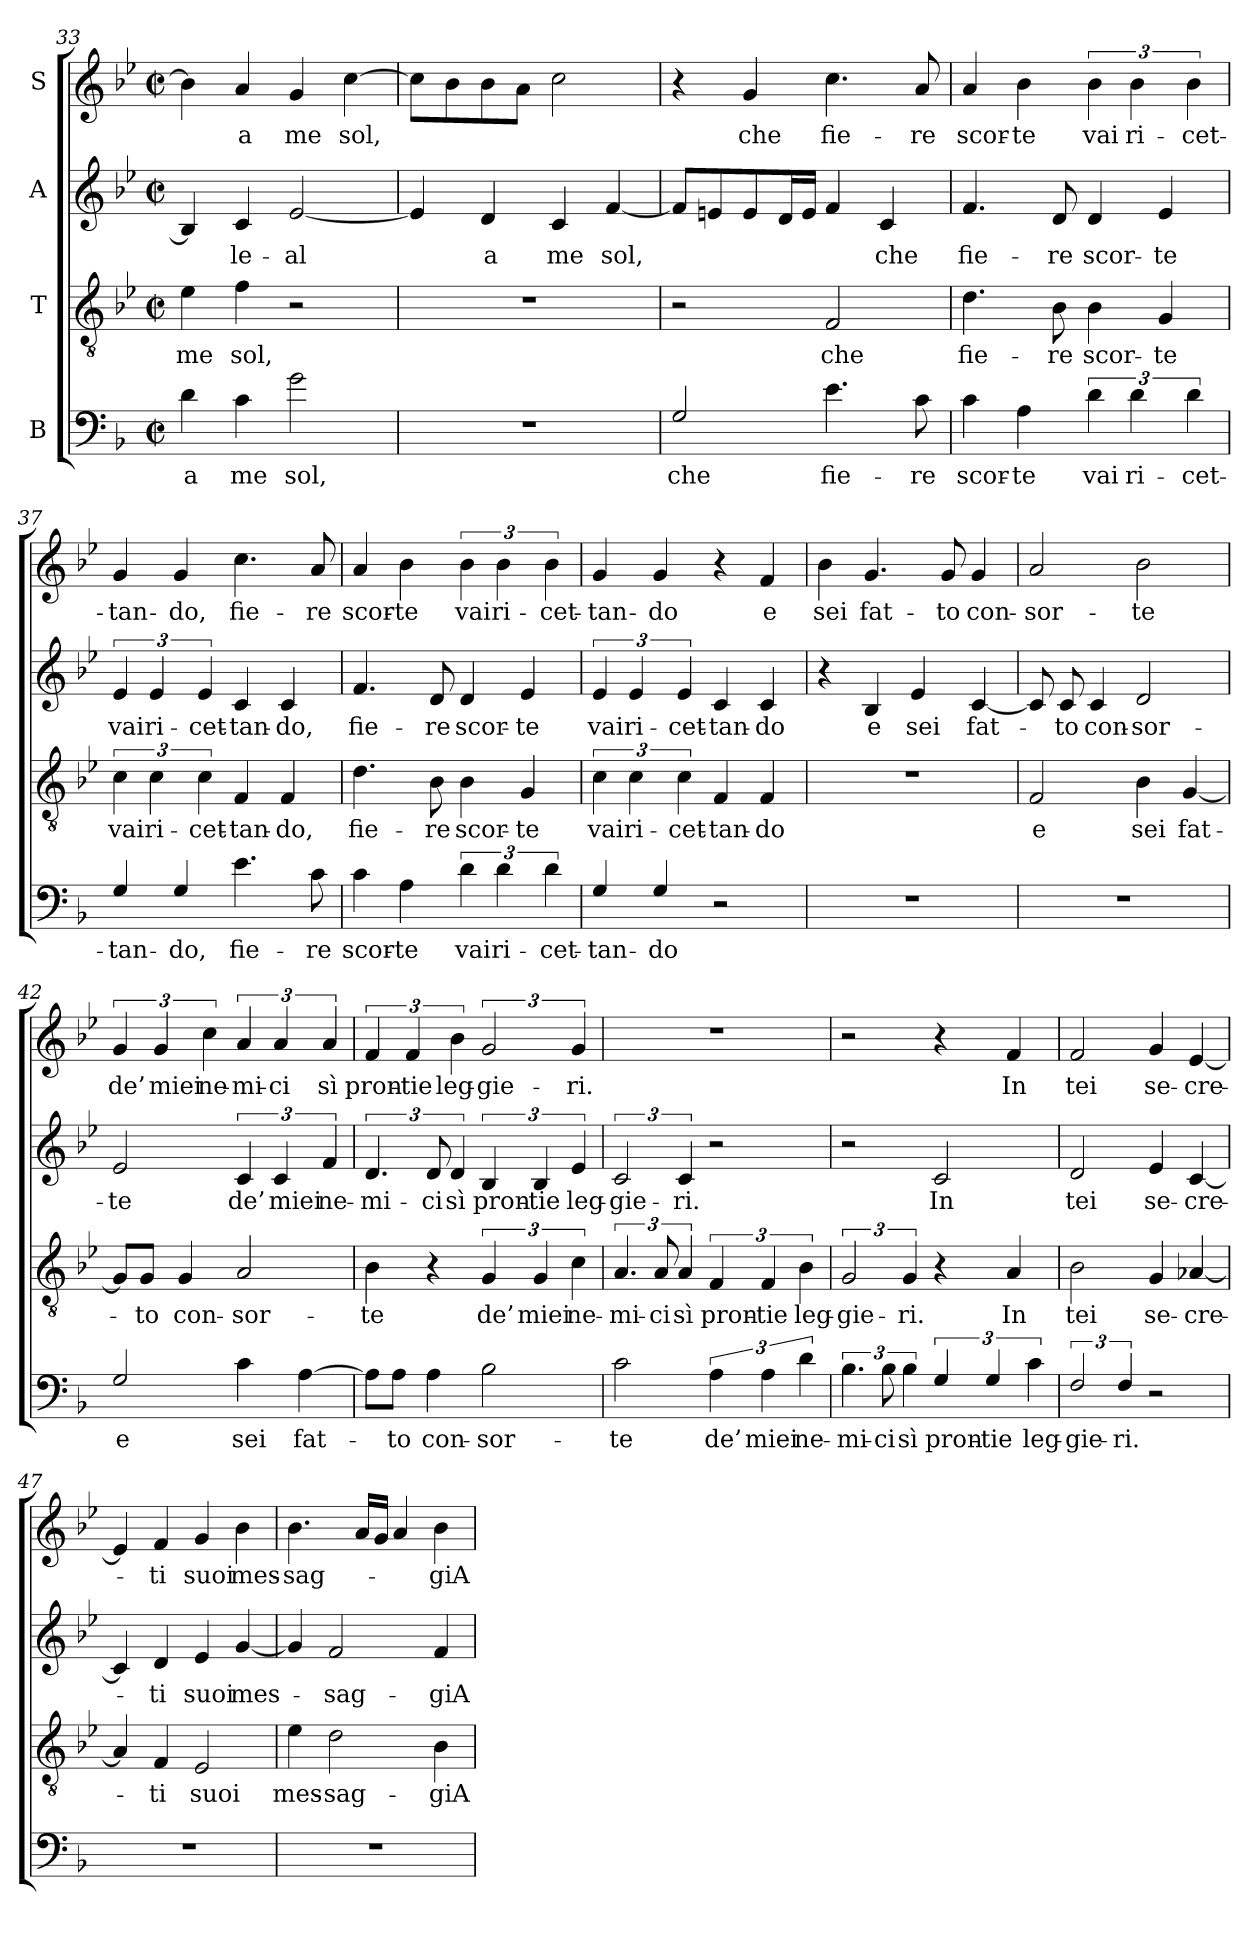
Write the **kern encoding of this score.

**kern	**text	**kern	**text	**kern	**text	**kern	**text
*part4	*part4	*part3	*part3	*part2	*part2	*part1	*part1
*staff4	*staff4	*staff3	*staff3	*staff2	*staff2	*staff1	*staff1
*I"B	*	*I"T	*	*I"A	*	*I"S	*
*clefF4	*	*clefGv2	*	*clefG2	*	*clefG2	*
*ITrd4c7	*	*	*	*	*	*	*
*k[b-e-]	*	*k[b-e-]	*	*k[b-e-]	*	*k[b-e-]	*
*B-:	*	*B-:	*	*B-:	*	*B-:	*
*M2/2	*	*M2/2	*	*M2/2	*	*M2/2	*
*met(c|)	*	*met(c|)	*	*met(c|)	*	*met(c|)	*
=33	=33	=33	=33	=33	=33	=33	=33
4G\	a	4e-\	me	4B-/]	.	4b-\]	.
4F\	me	4f\	sol,	4c/	-le-	4a/	a
2c\	sol,	2r	.	[2e-/	-al	4g/	me
.	.	.	.	.	.	[4cc\	sol,
=34	=34	=34	=34	=34	=34	=34	=34
1r	.	1r	.	4e-/]	.	8cc\L]	.
.	.	.	.	.	.	8b-\	.
.	.	.	.	4d/	a	8b-\	.
.	.	.	.	.	.	8a\J	.
.	.	.	.	4c/	me	2cc\	.
.	.	.	.	[4f/	sol,	.	.
=35	=35	=35	=35	=35	=35	=35	=35
2C/	che	2r	.	8f/L]	.	4r	.
.	.	.	.	8en/	.	.	.
.	.	.	.	8e/	.	4g/	che
.	.	.	.	16d/L	.	.	.
.	.	.	.	16e/JJ	.	.	.
4.A\	fie-	2F/	che	4f/	.	4.cc\	fie-
.	.	.	.	4c/	che	.	.
8F\	-re	.	.	.	.	8a/	-re
!!LO:PB:g=z
=36	=36	=36	=36	=36	=36	=36	=36
4F\	scor-	4.d\	fie-	4.f/	fie-	4a/	scor-
4D\	-te	.	.	.	.	4b-\	-te
.	.	8B-\	-re	8d/	-re	.	.
6G\	vai	4B-\	scor-	4d/	scor-	6b-\	vai
6G\	ri-	.	.	.	.	6b-\	ri-
.	.	4G/	-te	4e-/	-te	.	.
6G\	-cet-	.	.	.	.	6b-\	-cet-
=37	=37	=37	=37	=37	=37	=37	=37
4C/	-tan-	6c\	vai	6e-/	vai	4g/	-tan-
.	.	6c\	ri-	6e-/	ri-	.	.
4C/	-do,	.	.	.	.	4g/	-do,
.	.	6c\	-cet-	6e-/	-cet-	.	.
4.A\	fie-	4F/	-tan-	4c/	-tan-	4.cc\	fie-
.	.	4F/	-do,	4c/	-do,	.	.
8F\	-re	.	.	.	.	8a/	-re
=38	=38	=38	=38	=38	=38	=38	=38
4F\	scor-	4.d\	fie-	4.f/	fie-	4a/	scor-
4D\	-te	.	.	.	.	4b-\	-te
.	.	8B-\	-re	8d/	-re	.	.
6G\	vai	4B-\	scor-	4d/	scor-	6b-\	vai
6G\	ri-	.	.	.	.	6b-\	ri-
.	.	4G/	-te	4e-/	-te	.	.
6G\	-cet-	.	.	.	.	6b-\	-cet-
=39	=39	=39	=39	=39	=39	=39	=39
4C/	-tan-	6c\	vai	6e-/	vai	4g/	-tan-
.	.	6c\	ri-	6e-/	ri-	.	.
4C/	-do	.	.	.	.	4g/	-do
.	.	6c\	-cet-	6e-/	-cet-	.	.
2r	.	4F/	-tan-	4c/	-tan-	4r	.
.	.	4F/	-do	4c/	-do	4f/	e
=40	=40	=40	=40	=40	=40	=40	=40
1r	.	1r	.	4r	.	4b-\	sei
.	.	.	.	4B-/	e	4.g/	fat-
.	.	.	.	4e-/	sei	.	.
.	.	.	.	.	.	8g/	-to
.	.	.	.	[4c/	fat-	4g/	con-
!!LO:LB:g=z
=41	=41	=41	=41	=41	=41	=41	=41
1r	.	2F/	e	8c/]	.	2a/	-sor-
.	.	.	.	8c/	-to	.	.
.	.	.	.	4c/	con-	.	.
.	.	4B-\	sei	2d/	-sor-	2b-\	-te
.	.	[4G/	fat-	.	.	.	.
=42	=42	=42	=42	=42	=42	=42	=42
2C/	e	8G/L]	.	2e-/	-te	6g/	de’
.	.	8G/J	-to	.	.	.	.
.	.	.	.	.	.	6g/	miei
.	.	4G/	con-	.	.	.	.
.	.	.	.	.	.	6cc\	ne-
4F\	sei	2A/	-sor-	6c/	de’	6a/	-mi-
.	.	.	.	6c/	miei	6a/	-ci
[4D\	fat-	.	.	.	.	.	.
.	.	.	.	6f/	ne-	6a/	sì
=43	=43	=43	=43	=43	=43	=43	=43
8D\L]	.	4B-\	-te	6.d/	-mi-	6f/	pron-
8D\J	-to	.	.	.	.	.	.
.	.	.	.	.	.	6f/	-tie
4D\	con-	4r	.	12d/	-ci	.	.
.	.	.	.	6d/	sì	6b-\	leg-
2E-\	-sor-	6G/	de’	6B-/	pron-	3g/	-gie-
.	.	6G/	miei	6B-/	-tie	.	.
.	.	6c\	ne-	6e-/	leg-	6g/	-ri.
=44	=44	=44	=44	=44	=44	=44	=44
2F\	-te	6.A/	-mi-	3c/	-gie-	1r	.
.	.	12A/	-ci	.	.	.	.
.	.	6A/	sì	6c/	-ri.	.	.
6D\	de’	6F/	pron-	2r	.	.	.
6D\	miei	6F/	-tie	.	.	.	.
6G\	ne-	6B-\	leg-	.	.	.	.
!!LO:LB:g=z
=45	=45	=45	=45	=45	=45	=45	=45
6.E-\	-mi-	3G/	-gie-	2r	.	2r	.
12E-\	-ci	.	.	.	.	.	.
6E-\	sì	6G/	-ri.	.	.	.	.
6C/	pron-	4r	.	2c/	In	4r	.
6C/	-tie	.	.	.	.	.	.
.	.	4A/	In	.	.	4f/	In
6F\	leg-	.	.	.	.	.	.
=46	=46	=46	=46	=46	=46	=46	=46
3BB-/	-gie-	2B-\	tei	2d/	tei	2f/	tei
6BB-/	-ri.	.	.	.	.	.	.
2r	.	4G/	se-	4e-/	se-	4g/	se-
.	.	[4A-X/	-cre-	[4c/	-cre-	[4e-/	-cre-
=47	=47	=47	=47	=47	=47	=47	=47
1r	.	4A-/]	.	4c/]	.	4e-/]	.
.	.	4F/	-ti	4d/	-ti	4f/	-ti
.	.	2E-/	suoi	4e-/	suoi	4g/	suoi
.	.	.	.	[4g/	mes-	4b-\	mes-
=48	=48	=48	=48	=48	=48	=48	=48
1r	.	4e-\	mes-	4g/]	.	4.b-\	-sag-
.	.	2d\	-sag-	2f/	-sag-	.	.
.	.	.	.	.	.	16a/LL	.
.	.	.	.	.	.	16g/JJ	.
.	.	.	.	.	.	4a/	.
.	.	4B-\	-giA-	4f/	-giA-	4b-\	-giA-
=	=	=	=	=	=	=	=
*-	*-	*-	*-	*-	*-	*-	*-
